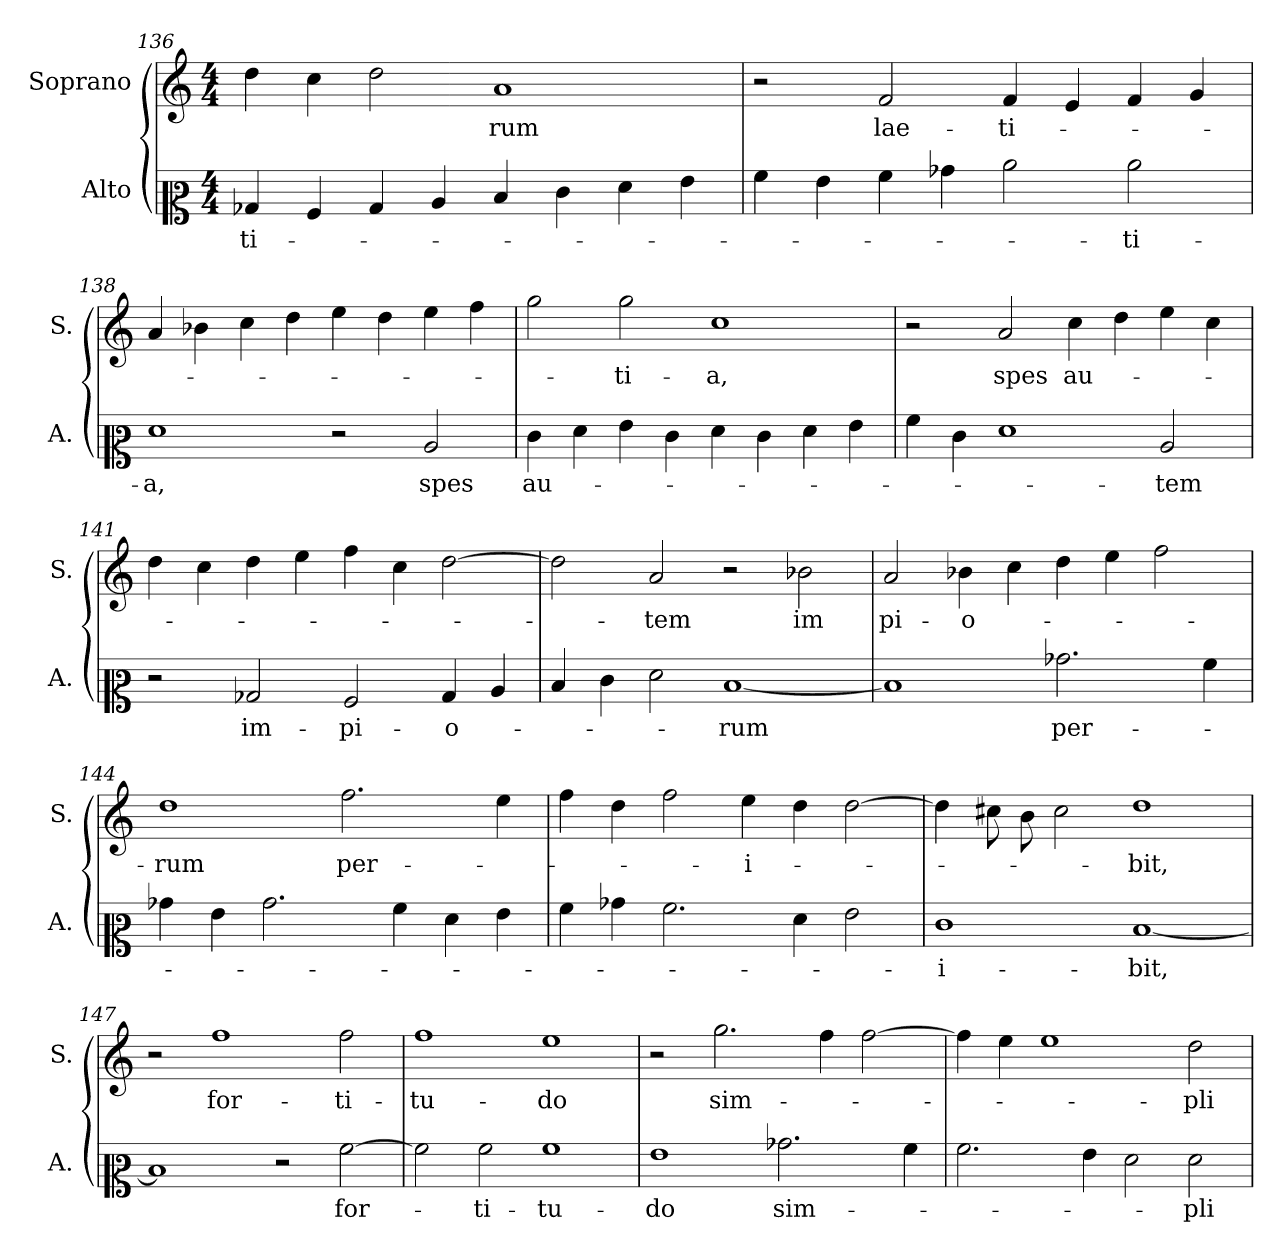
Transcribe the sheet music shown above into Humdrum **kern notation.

**kern	**text	**kern	**text
*part2	*part2	*part1	*part1
*staff2	*staff2	*staff1	*staff1
*I"Alto	*	*I"Soprano	*
*I'A.	*	*I'S.	*
*clefC2	*	*clefG2	*
*k[]	*	*k[]	*
*C:	*	*C:	*
*M4/4	*	*M4/4	*
=136	=136	=136	=136
!	!LO:LY:b:color=#000000	!	!
4B-Xi/	-ti-	4ddi\	.
4Ai/	.	4cci\	.
4B-i/	.	2ddi\	.
4ci/	.	.	.
!	!	!	!LO:LY:b:color=#000000
4di/	.	1ai	-rum
4ei\	.	.	.
4fi\	.	.	.
4gi\	.	.	.
=137	=137	=137	=137
4ai\	.	2r	.
4gi\	.	.	.
!	!	!	!LO:LY:b:color=#000000
4ai\	.	2fi/	lae-
4b-Xi\	.	.	.
!	!	!	!LO:LY:b:color=#000000
2cci\	.	4fi/	-ti-
.	.	4ei/	.
!	!LO:LY:b:color=#000000	!	!
2cci\	-ti-	4fi/	.
.	.	4gi/	.
=138	=138	=138	=138
!	!LO:LY:b:color=#000000	!	!
1fi	-a,	4ai/	.
.	.	4b-Xi\	.
.	.	4cci\	.
.	.	4ddi\	.
2r	.	4eei\	.
.	.	4ddi\	.
!	!LO:LY:b:color=#000000	!	!
2ci/	spes	4eei\	.
.	.	4ffi\	.
!!LO:LB:g=z
=139	=139	=139	=139
!	!LO:LY:b:color=#000000	!	!
4ei\	au-	2ggi\	.
4fi\	.	.	.
!	!	!	!LO:LY:b:color=#000000
4gi\	.	2ggi\	-ti-
4ei\	.	.	.
!	!	!	!LO:LY:b:color=#000000
4fi\	.	1cci	-a,
4ei\	.	.	.
4fi\	.	.	.
4gi\	.	.	.
=140	=140	=140	=140
4ai\	.	2r	.
4ei\	.	.	.
!	!	!	!LO:LY:b:color=#000000
1fi	.	2ai/	spes
!	!	!	!LO:LY:b:color=#000000
.	.	4cci\	au-
.	.	4ddi\	.
!	!LO:LY:b:color=#000000	!	!
2ci/	-tem	4eei\	.
.	.	4cci\	.
=141	=141	=141	=141
2r	.	4ddi\	.
.	.	4cci\	.
!	!LO:LY:b:color=#000000	!	!
2B-Xi/	im-	4ddi\	.
.	.	4eei\	.
!	!LO:LY:b:color=#000000	!	!
2Ai/	-pi-	4ffi\	.
.	.	4cci\	.
!	!LO:LY:b:color=#000000	!	!
4B-i/	-o-	[2ddi\	.
4ci/	.	.	.
=142	=142	=142	=142
4di/	.	2ddi\]	.
4ei\	.	.	.
!	!	!	!LO:LY:b:color=#000000
2fi\	.	2ai/	-tem
!	!LO:LY:b:color=#000000	!	!
[1di	-rum	2r	.
!	!	!	!LO:LY:b:color=#000000
.	.	2b-Xi\	im
=143	=143	=143	=143
!	!	!	!LO:LY:b:color=#000000
1di]	.	2ai/	pi-
!	!	!	!LO:LY:b:color=#000000
.	.	4b-Xi\	-o-
.	.	4cci\	.
!	!LO:LY:b:color=#000000	!	!
2.b-Xi\	per-	4ddi\	.
.	.	4eei\	.
.	.	2ffi\	.
4ai\	.	.	.
=144	=144	=144	=144
!	!	!	!LO:LY:b:color=#000000
4b-Xi\	.	1ddi	-rum
4gi\	.	.	.
2.b-i\	.	.	.
!	!	!	!LO:LY:b:color=#000000
.	.	2.ffi\	per-
4ai\	.	.	.
4fi\	.	.	.
4gi\	.	4eei\	.
=145	=145	=145	=145
4ai\	.	4ffi\	.
4b-Xi\	.	4ddi\	.
2.ai\	.	2ffi\	.
!	!	!	!LO:LY:b:color=#000000
.	.	4eei\	-i-
4fi\	.	4ddi\	.
2gi\	.	[2ddi\	.
!!LO:LB:g=z
=146	=146	=146	=146
!	!LO:LY:b:color=#000000	!	!
1ei	-i-	4ddi\]	.
.	.	8cc#Xi\	.
.	.	8bi\	.
.	.	2cc#i\	.
!	!LO:LY:b:color=#000000	!	!
!	!	!	!LO:LY:b:color=#000000
[1di	-bit,	1ddi	-bit,
=147	=147	=147	=147
1di]	.	2r	.
!	!	!	!LO:LY:b:color=#000000
.	.	1ffi	for-
2r	.	.	.
!	!LO:LY:b:color=#000000	!	!
!	!	!	!LO:LY:b:color=#000000
[2ai\	for-	2ffi\	-ti-
=148	=148	=148	=148
!	!	!	!LO:LY:b:color=#000000
2ai\]	.	1ffi	-tu-
!	!LO:LY:b:color=#000000	!	!
2ai\	-ti-	.	.
!	!LO:LY:b:color=#000000	!	!
!	!	!	!LO:LY:b:color=#000000
1ai	-tu-	1eei	-do
=149	=149	=149	=149
!	!LO:LY:b:color=#000000	!	!
1gi	-do	2r	.
!	!	!	!LO:LY:b:color=#000000
.	.	2.ggi\	sim-
!	!LO:LY:b:color=#000000	!	!
2.b-Xi\	sim-	.	.
.	.	4ffi\	.
.	.	[2ffi\	.
4ai\	.	.	.
=150	=150	=150	=150
2.ai\	.	4ffi\]	.
.	.	4eei\	.
.	.	1eei	.
4gi\	.	.	.
2fi\	.	.	.
!	!LO:LY:b:color=#000000	!	!
!	!	!	!LO:LY:b:color=#000000
2fi\	-pli-	2ddi\	-pli-
=	=	=	=
*-	*-	*-	*-
